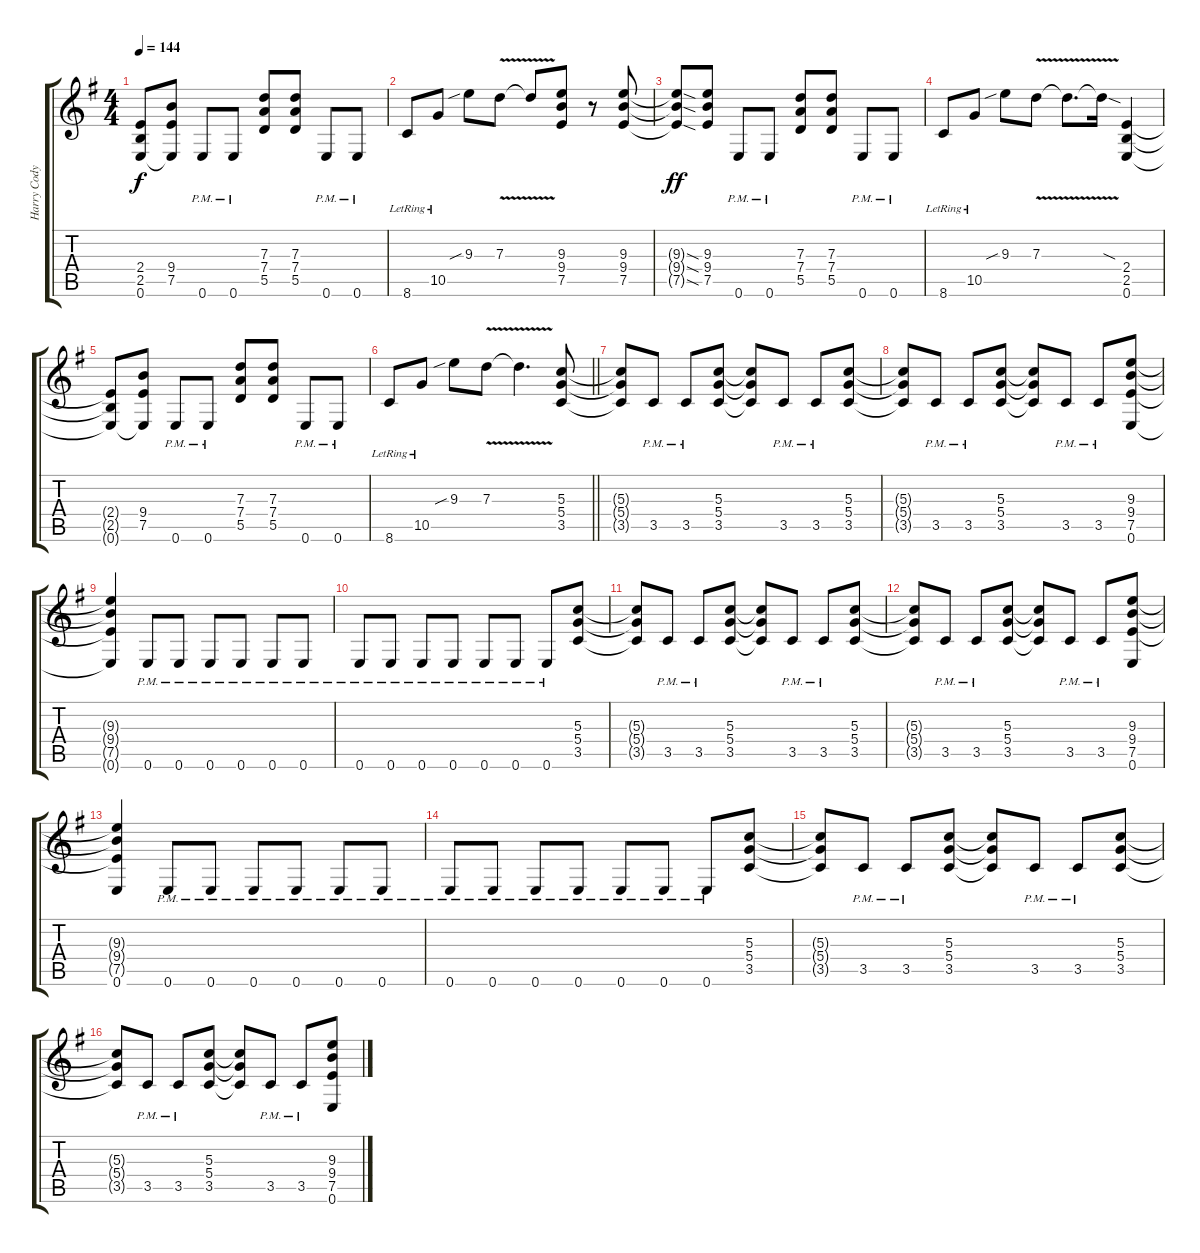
\track ("Harry Cody - Rhythm Guitar" "Harry Cody") {instrument distortionguitar}
\staff {score tabs}
\tuning (E4 B3 G3 D3 A2 E2) {hide}
\ts (4 4)
\tempo 144
\clef g2
\ks g
(2.4{t} 2.5{t} 0.6{t}).8{dy f} (9.4 7.5 0.6{t}).8 0.6{pm}.8 0.6{pm}.8 (7.3 7.4 5.5).8 (7.3 7.4 5.5).8 0.6{pm}.8 0.6{pm}.8 |
8.6{lr}.8 10.5{lr}.8 9.3{sib}.8 7.3{v}.8 7.3{v t}.8 (9.3 9.4 7.5).8 r.8 (9.3 9.4 7.5).8 |
(9.3{sod t} 9.4{sod t} 7.5{sod t}).8{dy ff} (9.3 9.4 7.5).8 0.6{pm}.8 0.6{pm}.8 (7.3 7.4 5.5).8 (7.3 7.4 5.5).8 0.6{pm}.8 0.6{pm}.8 |
8.6{lr}.8 10.5{lr}.8 9.3{sib}.8 7.3{v}.8 7.3{v t}.8{d} 7.3{sod t}.16 (2.4 2.5 0.6).4 |
(2.4{t} 2.5{t} 0.6{t}).8 (9.4 7.5 0.6{t}).8 0.6{pm}.8 0.6{pm}.8 (7.3 7.4 5.5).8 (7.3 7.4 5.5).8 0.6{pm}.8 0.6{pm}.8 |
\barLineRight lightlight
8.6{lr}.8 10.5{lr}.8 9.3{sib}.8 7.3{v}.8 7.3{v t}.4{d} (5.3 5.4 3.5).8 |
(5.3{t} 5.4{t} 3.5{t}).8 3.5{pm}.8 3.5{pm}.8 (5.3 5.4 3.5).8 (5.3{t} 5.4{t} 3.5{t}).8 3.5{pm}.8 3.5{pm}.8 (5.3 5.4 3.5).8 |
(5.3{t} 5.4{t} 3.5{t}).8 3.5{pm}.8 3.5{pm}.8 (5.3 5.4 3.5).8 (5.3{t} 5.4{t} 3.5{t}).8 3.5{pm}.8 3.5{pm}.8 (9.3 9.4 7.5 0.6).8 |
(9.3{t} 9.4{t} 7.5{t} 0.6{t}).4 0.6{pm}.8 0.6{pm}.8 0.6{pm}.8 0.6{pm}.8 0.6{pm}.8 0.6{pm}.8 |
0.6{pm}.8 0.6{pm}.8 0.6{pm}.8 0.6{pm}.8 0.6{pm}.8 0.6{pm}.8 0.6{pm}.8 (5.3 5.4 3.5).8 |
(5.3{t} 5.4{t} 3.5{t}).8 3.5{pm}.8 3.5{pm}.8 (5.3 5.4 3.5).8 (5.3{t} 5.4{t} 3.5{t}).8 3.5{pm}.8 3.5{pm}.8 (5.3 5.4 3.5).8 |
(5.3{t} 5.4{t} 3.5{t}).8 3.5{pm}.8 3.5{pm}.8 (5.3 5.4 3.5).8 (5.3{t} 5.4{t} 3.5{t}).8 3.5{pm}.8 3.5{pm}.8 (9.3 9.4 7.5 0.6).8 |
(9.3{t} 9.4{t} 7.5{t} 0.6).4 0.6{pm}.8 0.6{pm}.8 0.6{pm}.8 0.6{pm}.8 0.6{pm}.8 0.6{pm}.8 |
0.6{pm}.8 0.6{pm}.8 0.6{pm}.8 0.6{pm}.8 0.6{pm}.8 0.6{pm}.8 0.6{pm}.8 (5.3 5.4 3.5).8 |
(5.3{t} 5.4{t} 3.5{t}).8 3.5{pm}.8 3.5{pm}.8 (5.3 5.4 3.5).8 (5.3{t} 5.4{t} 3.5{t}).8 3.5{pm}.8 3.5{pm}.8 (5.3 5.4 3.5).8 |
(5.3{t} 5.4{t} 3.5{t}).8 3.5{pm}.8 3.5{pm}.8 (5.3 5.4 3.5).8 (5.3{t} 5.4{t} 3.5{t}).8 3.5{pm}.8 3.5{pm}.8 (9.3 9.4 7.5 0.6).8
